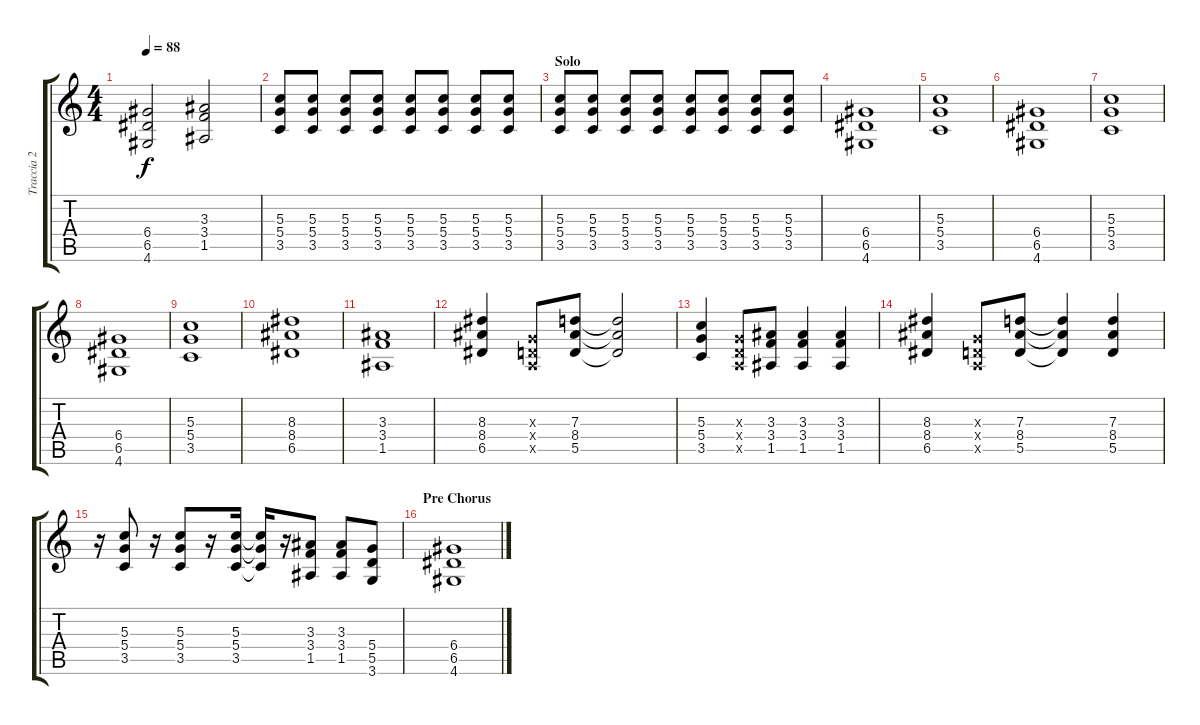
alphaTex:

\track ("Traccia 2" "Traccia 2") {instrument overdrivenguitar}
\staff {score tabs}
\tuning (E4 B3 G3 D3 A2 E2) {hide}
\ts (4 4)
\tempo 88
\clef g2
\ks c
(6.4 6.5 4.6).2{dy f} (3.3 3.4 1.5).2 |
(5.3 5.4 3.5).8 (5.3 5.4 3.5).8 (5.3 5.4 3.5).8 (5.3 5.4 3.5).8 (5.3 5.4 3.5).8 (5.3 5.4 3.5).8 (5.3 5.4 3.5).8 (5.3 5.4 3.5).8 |
\section ("" "Solo")
(5.3 5.4 3.5).8 (5.3 5.4 3.5).8 (5.3 5.4 3.5).8 (5.3 5.4 3.5).8 (5.3 5.4 3.5).8 (5.3 5.4 3.5).8 (5.3 5.4 3.5).8 (5.3 5.4 3.5).8 |
(6.4 6.5 4.6).1 |
(5.3 5.4 3.5).1 |
(6.4 6.5 4.6).1 |
(5.3 5.4 3.5).1 |
(6.4 6.5 4.6).1 |
(5.3 5.4 3.5).1 |
(8.3 8.4 6.5).1 |
(3.3 3.4 1.5).1 |
(8.3 8.4 6.5).4 (0.3{x} 0.4{x} 0.5{x}).8 (7.3 8.4 5.5).8 (7.3{t} 8.4{t} 5.5{t}).2 |
(5.3 5.4 3.5).4 (0.3{x} 0.4{x} 0.5{x}).8 (3.3 3.4 1.5).8 (3.3 3.4 1.5).4 (3.3 3.4 1.5).4 |
(8.3 8.4 6.5).4 (0.3{x} 0.4{x} 0.5{x}).8 (7.3 8.4 5.5).8 (7.3{t} 8.4{t} 5.5{t}).4 (7.3 8.4 5.5).4 |
r.16 (5.3 5.4 3.5).8 r.16 (5.3 5.4 3.5).8 r.16 (5.3 5.4 3.5).16 (5.3{t} 5.4{t} 3.5{t}).16 r.16 (3.3 3.4 1.5).8 (3.3 3.4 1.5).8 (5.4 5.5 3.6).8 |
\section ("" "Pre Chorus")
(6.4 6.5 4.6).1
